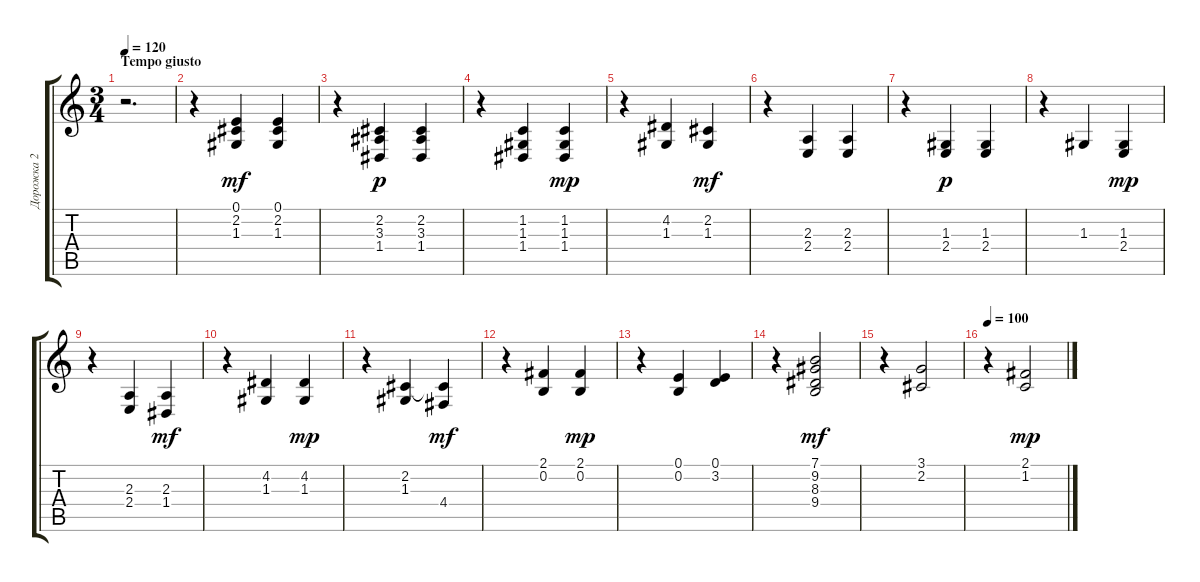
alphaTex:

\track ("Дорожка 2" "Дорожка 2") {instrument acousticgrandpiano}
\staff {score tabs}
\tuning (E4 B3 G3 D3 A2 E2) {hide}
\ts (3 4)
\section ("" "Tempo giusto")
\tempo 120
\clef g2
\ks c
r.2{d dy mf instrument acousticgrandpiano} |
r.4 (0.1 2.2 1.3).4 (0.1 2.2 1.3).4 |
r.4 (2.2 3.3 1.4).4{dy p} (2.2 3.3 1.4).4 |
r.4 (1.2 1.3 1.4).4 (1.2 1.3 1.4).4{dy mp} |
r.4 (4.2 1.3).4 (2.2 1.3).4{dy mf} |
r.4 (2.3 2.4).4 (2.3 2.4).4 |
r.4 (1.3 2.4).4{dy p} (1.3 2.4).4 |
r.4 1.3.4 (1.3 2.4).4{dy mp} |
r.4 (2.3 2.4).4 (2.3 1.4).4{dy mf} |
r.4 (4.2 1.3).4 (4.2 1.3).4{dy mp} |
r.4 (2.2 1.3).4 (2.2{t} 4.4).4{dy mf} |
r.4 (2.1 0.2).4 (2.1 0.2).4{dy mp} |
r.4 (0.1 0.2).4 (0.1 3.2).4 |
r.4 (7.1 9.2 8.3 9.4).2{dy mf} |
r.4 (3.1 2.2).2 |
\tempo 100
r.4 (2.1 1.2).2{dy mp}
